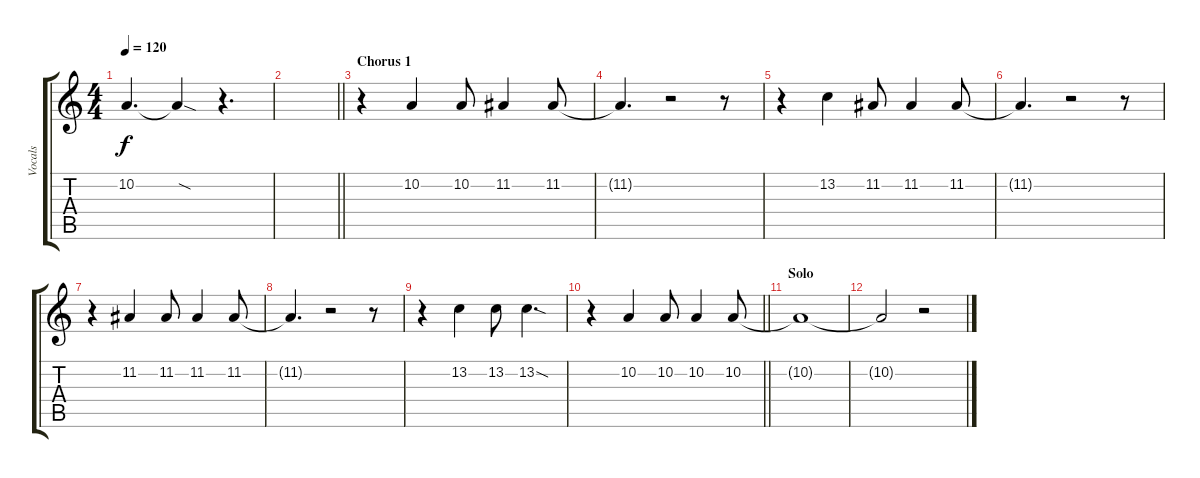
\track ("Vocals" "Vocals") {instrument lead6voice}
\staff {score tabs}
\tuning (E4 B3 G3 D3 A2 E2) {hide}
\ts (4 4)
\tempo 120
\clef g2
\ks c
10.2.4{d dy f} 10.2{sod t}.4 r.4{d} |
\barLineRight lightlight
|
\section ("" "Chorus 1")
r.4 10.2.4 10.2.8 11.2.4 11.2.8 |
11.2{t}.4{d} r.2 r.8 |
r.4 13.2.4 11.2.8 11.2.4 11.2.8 |
11.2{t}.4{d} r.2 r.8 |
r.4 11.2.4 11.2.8 11.2.4 11.2.8 |
11.2{t}.4{d} r.2 r.8 |
r.4 13.2.4 13.2.8 13.2{sod}.4{d} |
\barLineRight lightlight
r.4 10.2.4 10.2.8 10.2.4 10.2.8 |
\section ("" "Solo")
10.2{t}.1 |
10.2{t}.2 r.2
